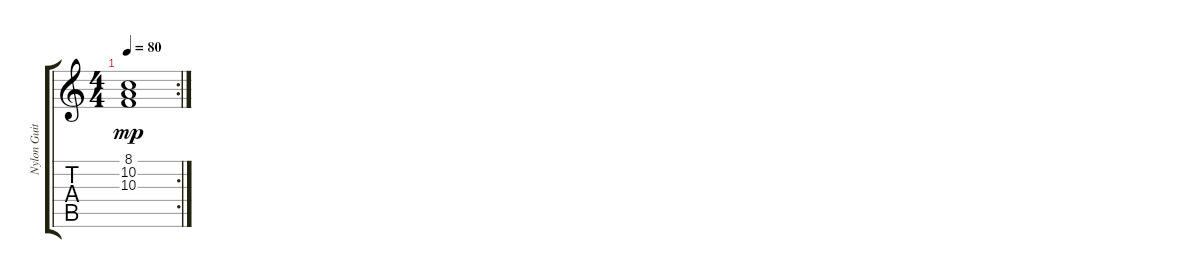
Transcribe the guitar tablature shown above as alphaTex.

\track ("Nylon Guitar" "Nylon Guit") {instrument stringensemble1}
\staff {score tabs}
\tuning (E4 B3 G3 D3 A2 E2) {hide}
\rc 2
\ts (4 4)
\tempo 80
\clef g2
\ks c
(8.1 10.2 10.3).1{dy mp}
